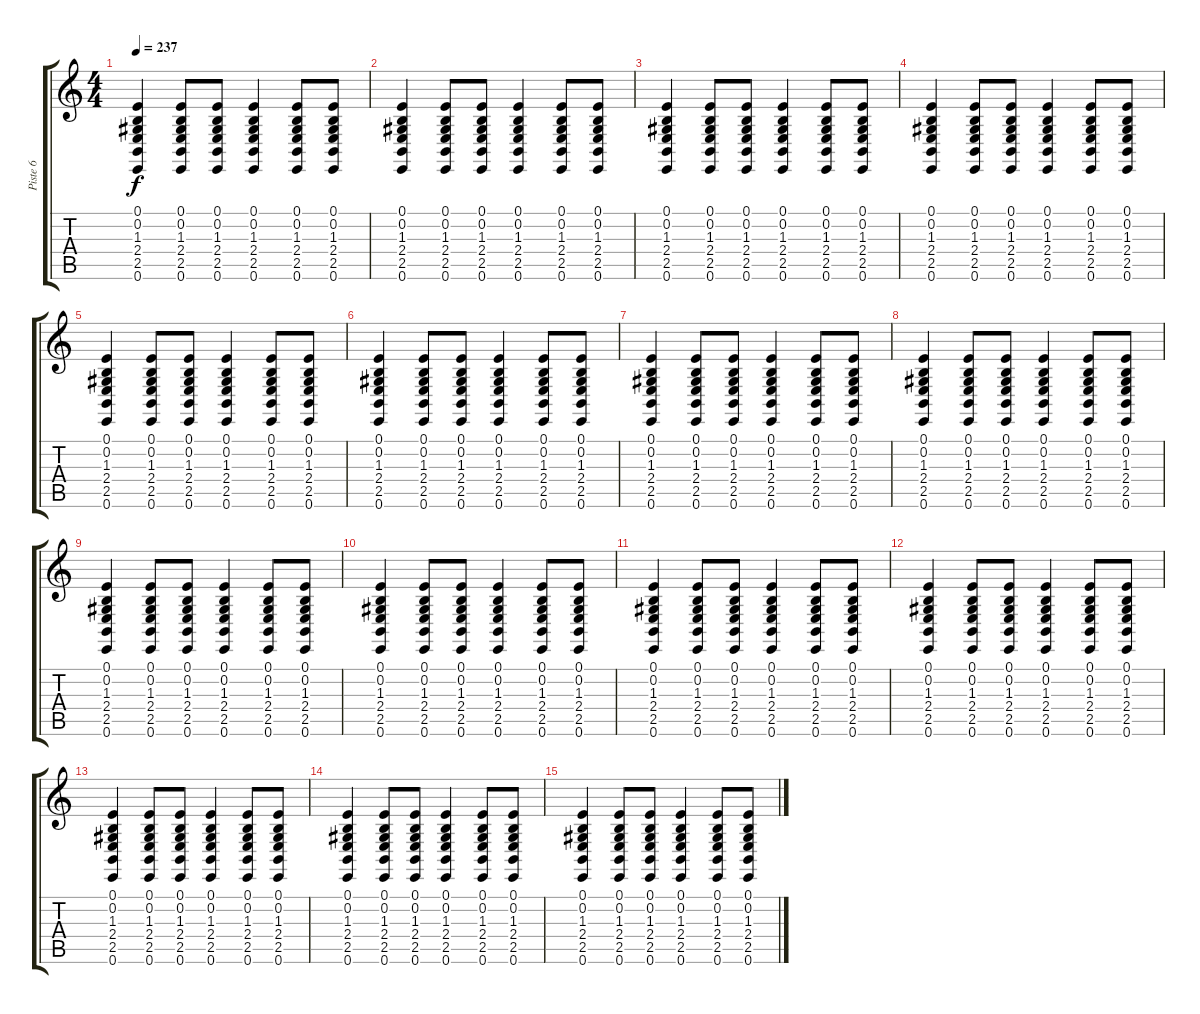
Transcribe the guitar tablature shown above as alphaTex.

\track ("Piste 6" "Piste 6") {instrument acousticgrandpiano}
\staff {score tabs}
\tuning (E4 B3 G3 D3 A2 E2) {hide}
\ts (4 4)
\tempo 237
\clef g2
\ks c
(0.1 0.2 1.3 2.4 2.5 0.6).4{dy f} (0.1 0.2 1.3 2.4 2.5 0.6).8 (0.1 0.2 1.3 2.4 2.5 0.6).8 (0.1 0.2 1.3 2.4 2.5 0.6).4 (0.1 0.2 1.3 2.4 2.5 0.6).8 (0.1 0.2 1.3 2.4 2.5 0.6).8 |
(0.1 0.2 1.3 2.4 2.5 0.6).4 (0.1 0.2 1.3 2.4 2.5 0.6).8 (0.1 0.2 1.3 2.4 2.5 0.6).8 (0.1 0.2 1.3 2.4 2.5 0.6).4 (0.1 0.2 1.3 2.4 2.5 0.6).8 (0.1 0.2 1.3 2.4 2.5 0.6).8 |
(0.1 0.2 1.3 2.4 2.5 0.6).4 (0.1 0.2 1.3 2.4 2.5 0.6).8 (0.1 0.2 1.3 2.4 2.5 0.6).8 (0.1 0.2 1.3 2.4 2.5 0.6).4 (0.1 0.2 1.3 2.4 2.5 0.6).8 (0.1 0.2 1.3 2.4 2.5 0.6).8 |
(0.1 0.2 1.3 2.4 2.5 0.6).4 (0.1 0.2 1.3 2.4 2.5 0.6).8 (0.1 0.2 1.3 2.4 2.5 0.6).8 (0.1 0.2 1.3 2.4 2.5 0.6).4 (0.1 0.2 1.3 2.4 2.5 0.6).8 (0.1 0.2 1.3 2.4 2.5 0.6).8 |
(0.1 0.2 1.3 2.4 2.5 0.6).4 (0.1 0.2 1.3 2.4 2.5 0.6).8 (0.1 0.2 1.3 2.4 2.5 0.6).8 (0.1 0.2 1.3 2.4 2.5 0.6).4 (0.1 0.2 1.3 2.4 2.5 0.6).8 (0.1 0.2 1.3 2.4 2.5 0.6).8 |
(0.1 0.2 1.3 2.4 2.5 0.6).4 (0.1 0.2 1.3 2.4 2.5 0.6).8 (0.1 0.2 1.3 2.4 2.5 0.6).8 (0.1 0.2 1.3 2.4 2.5 0.6).4 (0.1 0.2 1.3 2.4 2.5 0.6).8 (0.1 0.2 1.3 2.4 2.5 0.6).8 |
(0.1 0.2 1.3 2.4 2.5 0.6).4 (0.1 0.2 1.3 2.4 2.5 0.6).8 (0.1 0.2 1.3 2.4 2.5 0.6).8 (0.1 0.2 1.3 2.4 2.5 0.6).4 (0.1 0.2 1.3 2.4 2.5 0.6).8 (0.1 0.2 1.3 2.4 2.5 0.6).8 |
(0.1 0.2 1.3 2.4 2.5 0.6).4 (0.1 0.2 1.3 2.4 2.5 0.6).8 (0.1 0.2 1.3 2.4 2.5 0.6).8 (0.1 0.2 1.3 2.4 2.5 0.6).4 (0.1 0.2 1.3 2.4 2.5 0.6).8 (0.1 0.2 1.3 2.4 2.5 0.6).8 |
(0.1 0.2 1.3 2.4 2.5 0.6).4 (0.1 0.2 1.3 2.4 2.5 0.6).8 (0.1 0.2 1.3 2.4 2.5 0.6).8 (0.1 0.2 1.3 2.4 2.5 0.6).4 (0.1 0.2 1.3 2.4 2.5 0.6).8 (0.1 0.2 1.3 2.4 2.5 0.6).8 |
(0.1 0.2 1.3 2.4 2.5 0.6).4 (0.1 0.2 1.3 2.4 2.5 0.6).8 (0.1 0.2 1.3 2.4 2.5 0.6).8 (0.1 0.2 1.3 2.4 2.5 0.6).4 (0.1 0.2 1.3 2.4 2.5 0.6).8 (0.1 0.2 1.3 2.4 2.5 0.6).8 |
(0.1 0.2 1.3 2.4 2.5 0.6).4 (0.1 0.2 1.3 2.4 2.5 0.6).8 (0.1 0.2 1.3 2.4 2.5 0.6).8 (0.1 0.2 1.3 2.4 2.5 0.6).4 (0.1 0.2 1.3 2.4 2.5 0.6).8 (0.1 0.2 1.3 2.4 2.5 0.6).8 |
(0.1 0.2 1.3 2.4 2.5 0.6).4 (0.1 0.2 1.3 2.4 2.5 0.6).8 (0.1 0.2 1.3 2.4 2.5 0.6).8 (0.1 0.2 1.3 2.4 2.5 0.6).4 (0.1 0.2 1.3 2.4 2.5 0.6).8 (0.1 0.2 1.3 2.4 2.5 0.6).8 |
(0.1 0.2 1.3 2.4 2.5 0.6).4 (0.1 0.2 1.3 2.4 2.5 0.6).8 (0.1 0.2 1.3 2.4 2.5 0.6).8 (0.1 0.2 1.3 2.4 2.5 0.6).4 (0.1 0.2 1.3 2.4 2.5 0.6).8 (0.1 0.2 1.3 2.4 2.5 0.6).8 |
(0.1 0.2 1.3 2.4 2.5 0.6).4 (0.1 0.2 1.3 2.4 2.5 0.6).8 (0.1 0.2 1.3 2.4 2.5 0.6).8 (0.1 0.2 1.3 2.4 2.5 0.6).4 (0.1 0.2 1.3 2.4 2.5 0.6).8 (0.1 0.2 1.3 2.4 2.5 0.6).8 |
(0.1 0.2 1.3 2.4 2.5 0.6).4 (0.1 0.2 1.3 2.4 2.5 0.6).8 (0.1 0.2 1.3 2.4 2.5 0.6).8 (0.1 0.2 1.3 2.4 2.5 0.6).4 (0.1 0.2 1.3 2.4 2.5 0.6).8 (0.1 0.2 1.3 2.4 2.5 0.6).8
